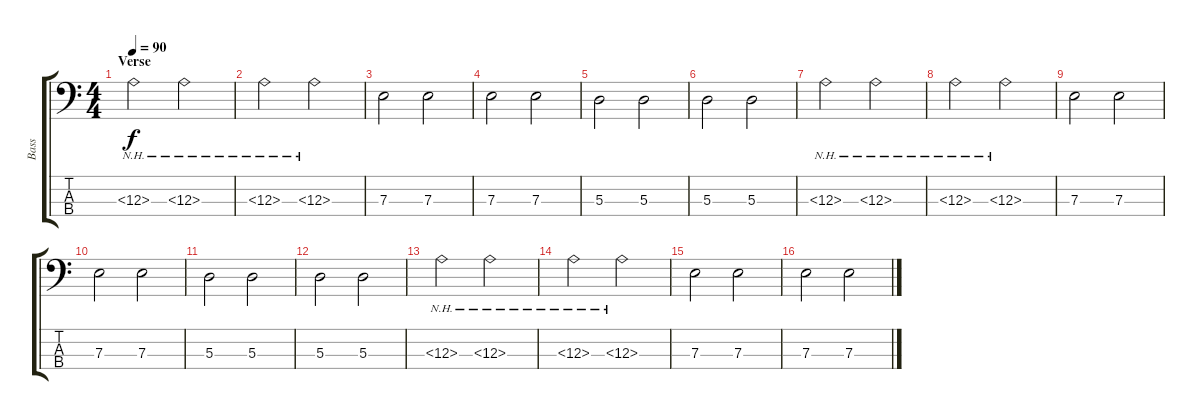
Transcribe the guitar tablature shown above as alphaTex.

\track ("Bass" "Bass") {instrument electricbasspick}
\staff {score tabs}
\tuning (G2 D2 A1 E1) {hide}
\ts (4 4)
\section ("" "Verse")
\tempo 90
\clef f4
\ks c
12.3{nh}.2{dy f instrument electricbasspick} 12.3{nh}.2 |
12.3{nh}.2 12.3{nh}.2 |
7.3.2 7.3.2 |
7.3.2 7.3.2 |
5.3.2 5.3.2 |
5.3.2 5.3.2 |
12.3{nh}.2 12.3{nh}.2 |
12.3{nh}.2 12.3{nh}.2 |
7.3.2 7.3.2 |
7.3.2 7.3.2 |
5.3.2 5.3.2 |
5.3.2 5.3.2 |
12.3{nh}.2 12.3{nh}.2 |
12.3{nh}.2 12.3{nh}.2 |
7.3.2 7.3.2 |
7.3.2 7.3.2
